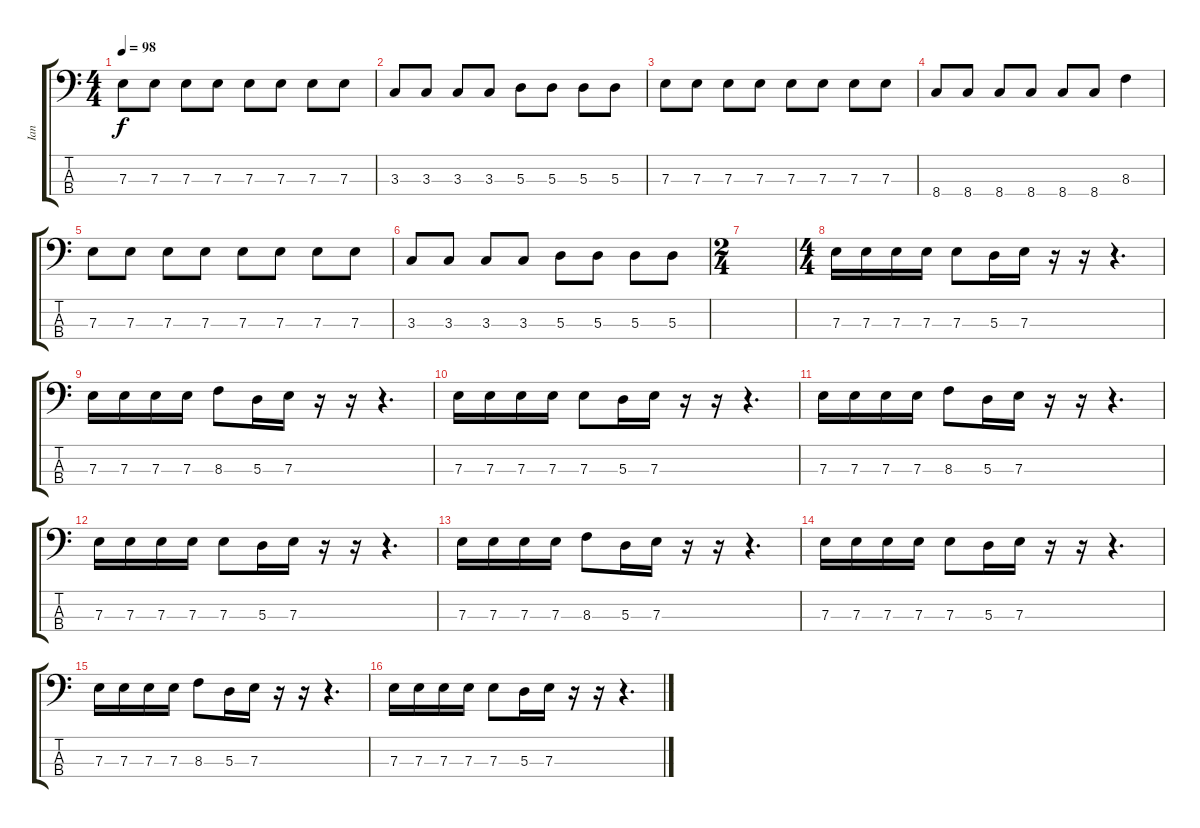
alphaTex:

\track ("Ian" "Ian") {instrument electricbassfinger}
\staff {score tabs}
\tuning (G2 D2 A1 E1) {hide}
\ts (4 4)
\tempo 98
\clef f4
\ks c
7.3.8{dy f} 7.3.8 7.3.8 7.3.8 7.3.8 7.3.8 7.3.8 7.3.8 |
3.3.8 3.3.8 3.3.8 3.3.8 5.3.8 5.3.8 5.3.8 5.3.8 |
7.3.8 7.3.8 7.3.8 7.3.8 7.3.8 7.3.8 7.3.8 7.3.8 |
8.4.8 8.4.8 8.4.8 8.4.8 8.4.8 8.4.8 8.3.4 |
7.3.8 7.3.8 7.3.8 7.3.8 7.3.8 7.3.8 7.3.8 7.3.8 |
3.3.8 3.3.8 3.3.8 3.3.8 5.3.8 5.3.8 5.3.8 5.3.8 |
\ts (2 4)
|
\ts (4 4)
7.3.16 7.3.16 7.3.16 7.3.16 7.3.8 5.3.16 7.3.16 r.16 r.16 r.4{d} |
7.3.16 7.3.16 7.3.16 7.3.16 8.3.8 5.3.16 7.3.16 r.16 r.16 r.4{d} |
7.3.16 7.3.16 7.3.16 7.3.16 7.3.8 5.3.16 7.3.16 r.16 r.16 r.4{d} |
7.3.16 7.3.16 7.3.16 7.3.16 8.3.8 5.3.16 7.3.16 r.16 r.16 r.4{d} |
7.3.16 7.3.16 7.3.16 7.3.16 7.3.8 5.3.16 7.3.16 r.16 r.16 r.4{d} |
7.3.16 7.3.16 7.3.16 7.3.16 8.3.8 5.3.16 7.3.16 r.16 r.16 r.4{d} |
7.3.16 7.3.16 7.3.16 7.3.16 7.3.8 5.3.16 7.3.16 r.16 r.16 r.4{d} |
7.3.16 7.3.16 7.3.16 7.3.16 8.3.8 5.3.16 7.3.16 r.16 r.16 r.4{d} |
7.3.16 7.3.16 7.3.16 7.3.16 7.3.8 5.3.16 7.3.16 r.16 r.16 r.4{d}
